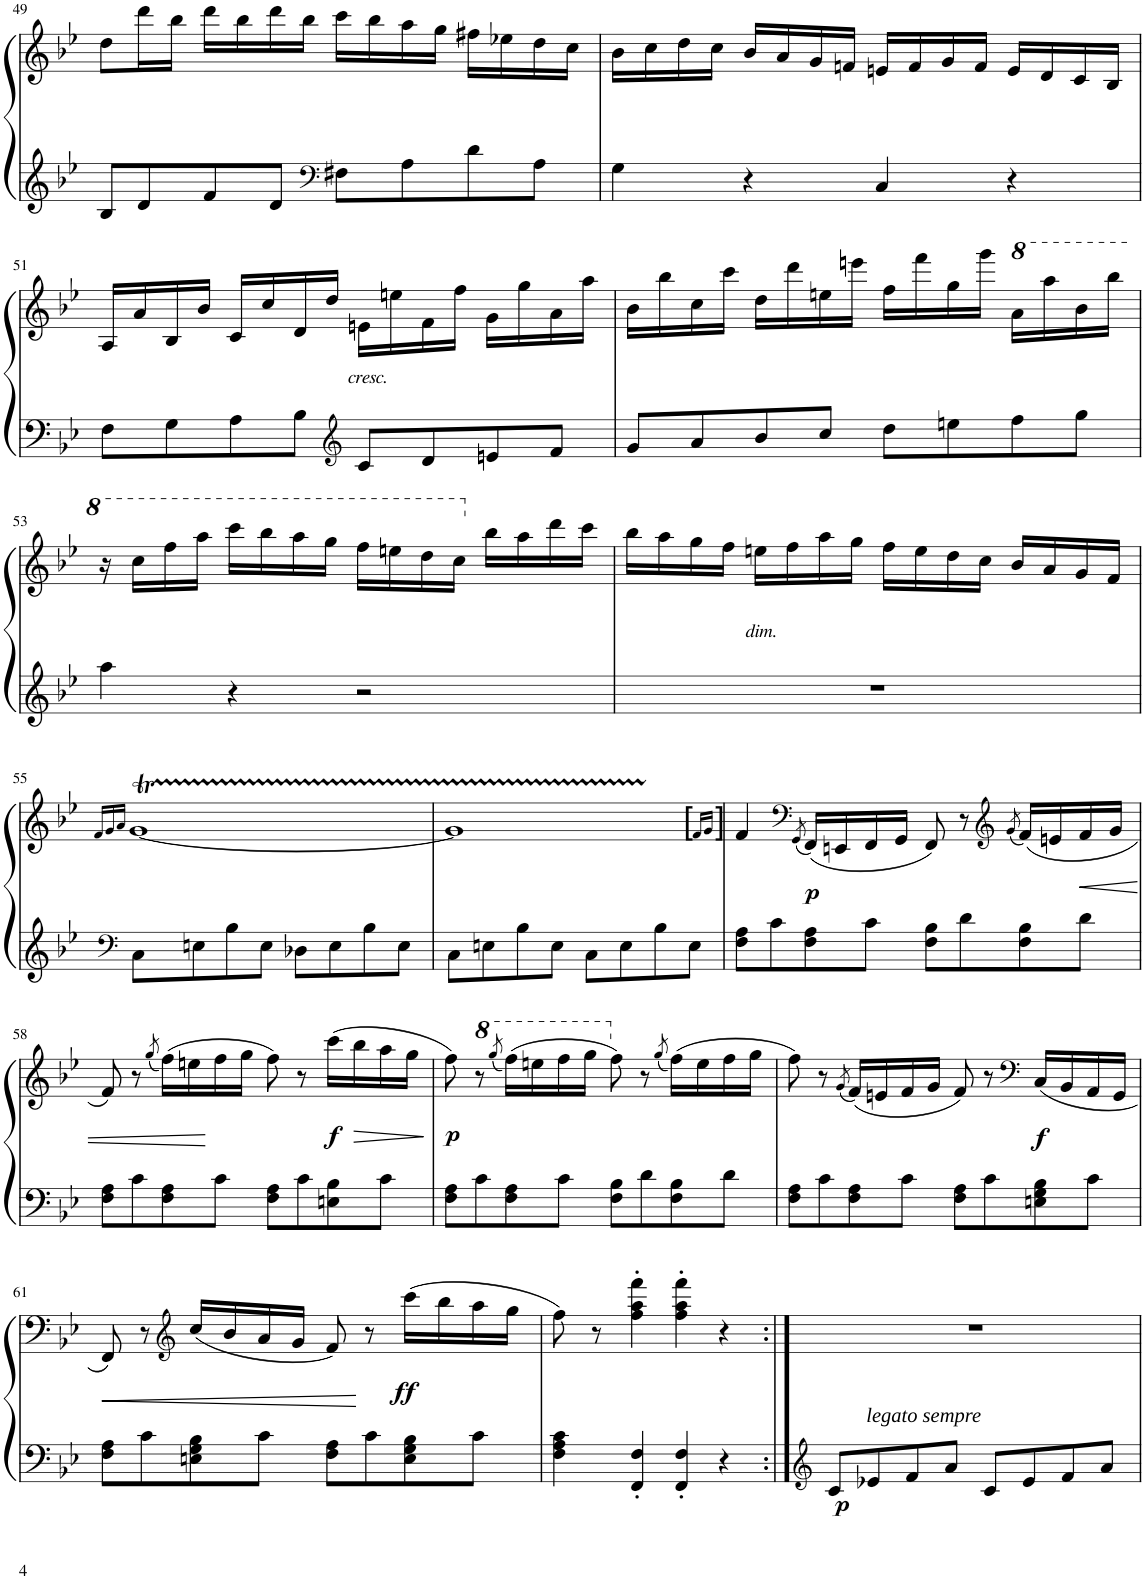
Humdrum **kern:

**kern	**kern	**dynam
*part1	*part1	*part1
*staff2	*staff1	*staff1/2
*I"Piano	*	*
*I'Pno	*	*
!!LO:PB:g=z
*clefG2	*clefG2	*
*k[b-e-]	*k[b-e-]	*
*M4/4	*M4/4	*
*met(c)	*met(c)	*
=49	=49	=49
8B-/L	8dd\L	.
8d/	16ddd\L	.
.	16bb-\JJ	.
8f/	16ddd\LL	.
.	16bb-\	.
8d/J	16ddd\	.
.	16bb-\JJ	.
*clefF4	*	*
8F#X\L	16ccc\LL	.
.	16bb-\	.
8A\	16aa\	.
.	16gg\JJ	.
8d\	16ff#X\LL	.
.	16ee-X\	.
8A\J	16dd\	.
.	16cc\JJ	.
=50	=50	=50
4G\	16b-\LL	.
.	16cc\	.
.	16dd\	.
.	16cc\JJ	.
4r	16b-/LL	.
.	16a/	.
.	16g/	.
.	16fn/JJ	.
4C/	16en/LL	.
.	16f/	.
.	16g/	.
.	16f/JJ	.
4r	16e/LL	.
.	16d/	.
.	16c/	.
.	16B-/JJ	.
!!LO:LB:g=z
=51	=51	=51
8F\L	16A/LL	.
.	16a/	.
8G\	16B-/	.
.	16b-/JJ	.
8A\	16c/LL	.
.	16cc/	.
8B-\J	16d/	.
.	16dd/JJ	.
*clefG2	*	*
!	!	!LO:DY:b
8c/L	16en\LL	other-dynamics
.	16een\	.
8d/	16f\	.
.	16ff\JJ	.
8en/	16g\LL	.
.	16gg\	.
8f/J	16a\	.
.	16aa\JJ	.
=52	=52	=52
8g/L	16b-\LL	.
.	16bb-\	.
8a/	16cc\	.
.	16ccc\JJ	.
8b-/	16dd\LL	.
.	16ddd\	.
8cc/J	16een\	.
.	16eeen\JJ	.
8dd\L	16ff\LL	.
.	16fff\	.
8een\	16gg\	.
.	16ggg\JJ	.
*	*8va	*
8ff\	16aa\LL	.
.	16aaa\	.
8gg\J	16bb-\	.
.	16bbb-\JJ	.
!!LO:LB:g=z
=53	=53	=53
4aa\	16r	.
.	16ccc\LL	.
.	16fff\	.
.	16aaa\JJ	.
4r	16cccc\LL	.
.	16bbb-\	.
.	16aaa\	.
.	16ggg\JJ	.
2r	16fff\LL	.
.	16eeen\	.
.	16ddd\	.
.	16ccc\JJ	.
*	*X8va	*
.	16bb-\LL	.
.	16aa\	.
.	16ddd\	.
.	16ccc\JJ	.
=54	=54	=54
1r	16bb-\LL	.
.	16aa\	.
.	16gg\	.
.	16ff\JJ	.
!	!	!LO:DY:b
.	16een\LL	other-dynamics
.	16ff\	.
.	16aa\	.
.	16gg\JJ	.
.	16ff\LL	.
.	16ee\	.
.	16dd\	.
.	16cc\JJ	.
.	16b-/LL	.
.	16a/	.
.	16g/	.
.	16f/JJ	.
!!LO:LB:g=z
=55	=55	=55
*clefF4	*	*
.	16qf/LL	.
.	16qg/	.
.	16qa/JJ	.
*	*^	*
8C\L	[1gT	16fLL	.
.	.	16g	.
8En\	.	16aJJ	.
.	.	16ryy	.
8B-\	.	4ryy	.
8E\J	.	.	.
8D-X\L	.	2ryy	.
8E\	.	.	.
8B-\	.	.	.
8E\J	.	.	.
*	*v	*v	*
=56	=56	=56
8C\L	1gTTT]	.
8En\	.	.
8B-\	.	.
8E\J	.	.
8C\L	.	.
8E\	.	.
8B-\	.	.
8E\J	.	.
.	16qf/LL	.
.	16qg/JJ	.
=57	=57	=57
8F\ 8A\L	4f/	.
8c\	.	.
*	*clefF4	*
.	(8qGG/	.
!	!	!LO:DY:b
8F\ 8A\	(16FF/LL)	p
.	16EEn/	.
8c\J	16FF/	.
.	16GG/JJ	.
8F\ 8B-\L	8FF/)	.
8d\	8r	.
*	*clefG2	*
.	(8qg/	.
8F\ 8B-\	(16f/LL)	.
.	16en/	.
!	!	!LO:HP:b
8d\J	16f/	<
.	16g/JJ	.
!!LO:LB:g=z
=58	=58	=58
8F\ 8A\L	8f/)	.
8c\	8r	.
.	(8qgg/	.
8F\ 8A\	(16ff\LL)	.
.	16een\	.
8c\J	16ff\	[
.	16gg\JJ	.
8F\ 8A\L	8ff\)	.
8c\	8r	.
!	!	!LO:DY:b
8En\ 8B-\	(16ccc\LL	f
!	!	!LO:HP:b
.	16bb-\	>
8c\J	16aa\	.
.	16gg\JJ	.
.	.	]
=59	=59	=59
!	!	!LO:DY:b
8F\ 8A\L	8ff\)	p
*	*8va	*
8c\	8r	.
.	(8qggg/	.
8F\ 8A\	(16fff\LL)	.
.	16eeen\	.
8c\J	16fff\	.
.	16ggg\JJ	.
8F\ 8B-\L	8fff\)	.
*	*X8va	*
8d\	8r	.
.	(8qgg/	.
8F\ 8B-\	(16ff\LL)	.
.	16ee\	.
8d\J	16ff\	.
.	16gg\JJ	.
=60	=60	=60
8F\ 8A\L	8ff\)	.
8c\	8r	.
.	(8qg/	.
8F\ 8A\	(16f/LL)	.
.	16en/	.
8c\J	16f/	.
.	16g/JJ	.
8F\ 8A\L	8f/)	.
8c\	8r	.
*	*clefF4	*
!	!	!LO:DY:b
8En\ 8G\ 8B-\	(16C/LL	f
.	16BB-/	.
8c\J	16AA/	.
.	16GG/JJ	.
!!LO:LB:g=z
=61	=61	=61
!	!	!LO:HP:b
8F\ 8A\L	8FF/)	<
8c\	8r	.
*	*clefG2	*
8En\ 8G\ 8B-\	(16cc/LL	.
.	16b-/	.
8c\J	16a/	.
.	16g/JJ	.
8F\ 8A\L	8f/)	.
8c\	8r	[
!	!	!LO:DY:b
8E\ 8G\ 8B-\	(16ccc\LL	ff
.	16bb-\	.
8c\J	16aa\	.
.	16gg\JJ	.
=62	=62	=62
4F\ 4A\ 4c\	8ff\)	.
.	8r	.
4FF/' 4F/'	4ff\' 4aa\' 4fff\'	.
4FF/' 4F/'	4ff\' 4aa\' 4fff\'	.
4r	4r	.
=63:|!	=63:|!	=63:|!
*clefG2	*	*
!	!	!LO:DY:b=2
8c/L	1r	p
!LO:TX:a:i:t=legato sempre	!	!
8e-X/	.	.
8f/	.	.
8a/J	.	.
8c/L	.	.
8e-/	.	.
8f/	.	.
8a/J	.	.
=	=	=
*-	*-	*-
